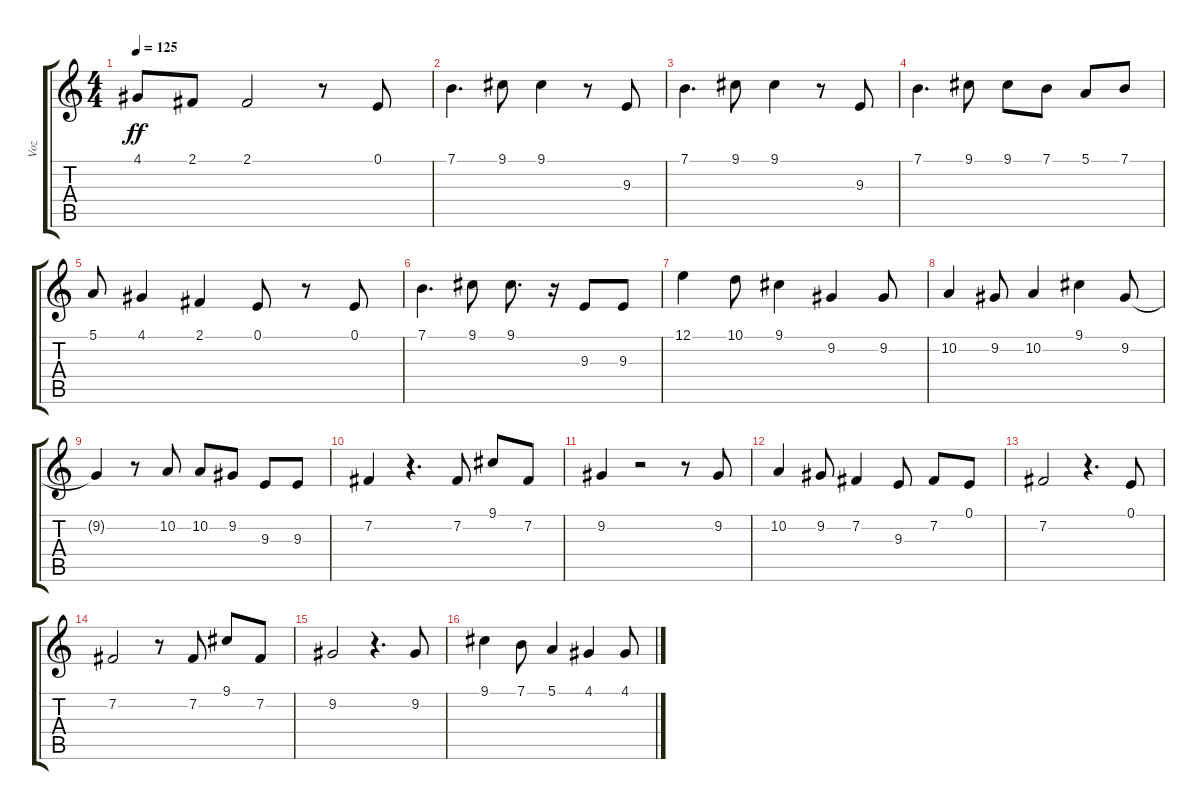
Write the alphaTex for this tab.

\track ("Voz" "Voz") {instrument flute}
\staff {score tabs}
\tuning (E4 B3 G3 D3 A2 E2) {hide}
\ts (4 4)
\tempo 125
\clef g2
\ks c
4.1{t}.8{dy ff} 2.1.8 2.1.2 r.8 0.1.8 |
7.1.4{d} 9.1.8 9.1.4 r.8 9.3.8 |
7.1.4{d} 9.1.8 9.1.4 r.8 9.3.8 |
7.1.4{d} 9.1.8 9.1.8 7.1.8 5.1.8 7.1.8 |
5.1.8 4.1.4 2.1.4 0.1.8 r.8 0.1.8 |
7.1.4{d} 9.1.8 9.1.8{d} r.16 9.3.8 9.3.8 |
12.1.4 10.1.8 9.1.4 9.2.4 9.2.8 |
10.2.4 9.2.8 10.2.4 9.1.4 9.2.8 |
9.2{t}.4 r.8 10.2.8 10.2.8 9.2.8 9.3.8 9.3.8 |
7.2.4 r.4{d} 7.2.8 9.1.8 7.2.8 |
9.2.4 r.2 r.8 9.2.8 |
10.2.4 9.2.8 7.2.4 9.3.8 7.2.8 0.1.8 |
7.2.2 r.4{d} 0.1.8 |
7.2.2 r.8 7.2.8 9.1.8 7.2.8 |
9.2.2 r.4{d} 9.2.8 |
9.1.4 7.1.8 5.1.4 4.1.4 4.1.8
